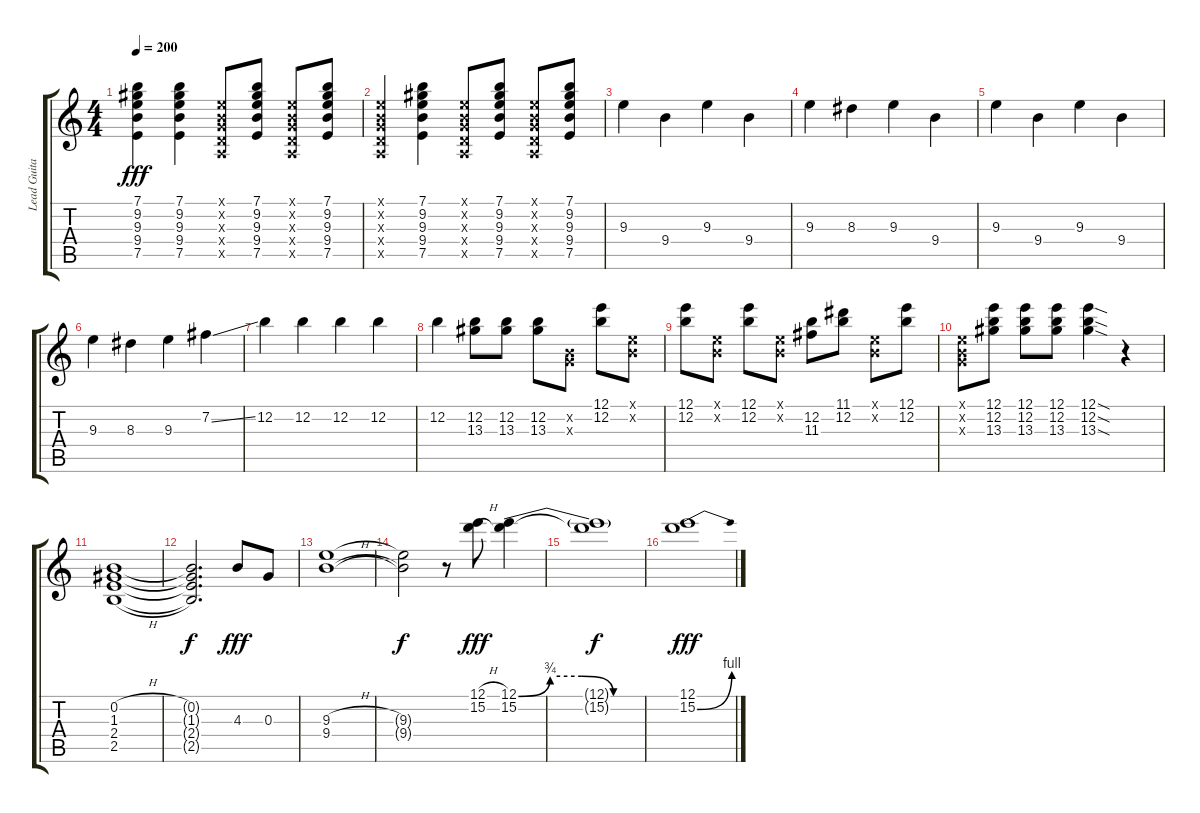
\track ("Lead Guitar" "Lead Guita") {instrument distortionguitar}
\staff {score tabs}
\tuning (E4 B3 G3 D3 A2 E2) {hide}
\ts (4 4)
\tempo 200
\clef g2
\ks c
(7.1 9.2 9.3 9.4 7.5).4{dy fff} (7.1 9.2 9.3 9.4 7.5).4 (0.1{x} 0.2{x} 0.3{x} 0.4{x} 0.5{x}).8 (7.1 9.2 9.3 9.4 7.5).8 (0.1{x} 0.2{x} 0.3{x} 0.4{x} 0.5{x}).8 (7.1 9.2 9.3 9.4 7.5).8 |
(0.1{x} 0.2{x} 0.3{x} 0.4{x} 0.5{x}).4 (7.1 9.2 9.3 9.4 7.5).4 (0.1{x} 0.2{x} 0.3{x} 0.4{x} 0.5{x}).8 (7.1 9.2 9.3 9.4 7.5).8 (0.1{x} 0.2{x} 0.3{x} 0.4{x} 0.5{x}).8 (7.1 9.2 9.3 9.4 7.5).8 |
9.3.4 9.4.4 9.3.4 9.4.4 |
9.3.4 8.3.4 9.3.4 9.4.4 |
9.3.4 9.4.4 9.3.4 9.4.4 |
9.3.4 8.3.4 9.3.4 7.2{ss}.4 |
12.2.4 12.2.4 12.2.4 12.2.4 |
12.2.4 (12.2 13.3).8 (12.2 13.3).8 (12.2 13.3).8 (0.2{x} 0.3{x}).8 (12.1 12.2).8 (0.1{x} 0.2{x}).8 |
(12.1 12.2).8 (0.1{x} 0.2{x}).8 (12.1 12.2).8 (0.1{x} 0.2{x}).8 (12.2 11.3).8 (11.1 12.2).8 (0.1{x} 0.2{x}).8 (12.1 12.2).8 |
(0.1{x} 0.2{x} 0.3{x}).8 (12.1 12.2 13.3).8 (12.1 12.2 13.3).8 (12.1 12.2 13.3).8 (12.1{sod} 12.2{sod} 13.3{sod}).4 r.4 |
(0.2{h} 1.3 2.4 2.5{h}).1 |
(0.2{t} 1.3{t} 2.4{t} 2.5{t}).2{d dy f} 4.3.8{dy fff} 0.3.8 |
(9.3{h} 9.4{h}).1 |
(9.3{t} 9.4{t}).2{dy f} r.8 (12.1{h} 15.2{h}).8{dy fff} (12.1{be (custom 0 0 15 3 30 3 45 0 60 0)} 15.2).4 |
(12.1{t} 15.2{t}).1{dy f} |
(12.1 15.2{be (bend 0 0 60 4)}).1{dy fff}
